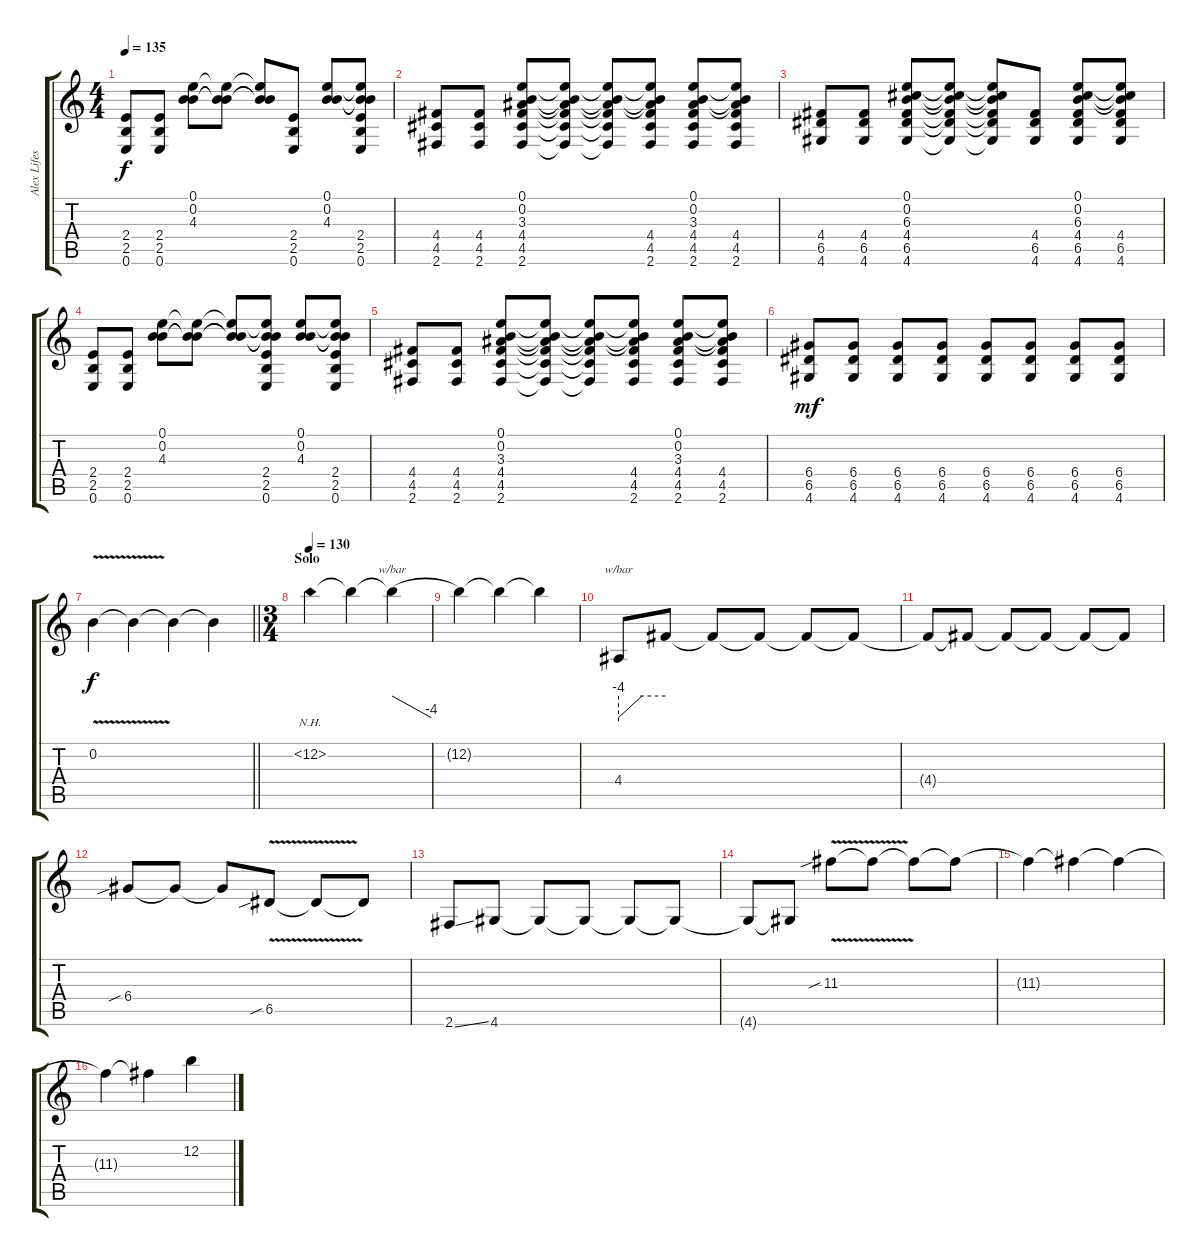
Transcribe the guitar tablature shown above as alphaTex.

\track ("Alex Lifeson" "Alex Lifes") {mute instrument overdrivenguitar}
\staff {score tabs}
\tuning (E4 B3 G3 D3 A2 E2) {hide}
\ts (4 4)
\tempo 135
\clef g2
\ks c
(2.4 2.5 0.6).8{dy f} (2.4 2.5 0.6).8 (0.1 0.2 4.3).8 (0.1{t} 0.2{t} 4.3{t}).8 (0.1{t} 0.2{t} 4.3{t}).8 (2.4 2.5 0.6).8 (0.1 0.2 4.3).8 (0.1{t} 0.2{t} 4.3{t} 2.4 2.5 0.6).8 |
(4.4 4.5 2.6).8 (4.4 4.5 2.6).8 (0.1 0.2 3.3 4.4 4.5 2.6).8 (0.1{t} 0.2{t} 3.3{t} 4.4{t} 4.5{t} 2.6{t}).8 (0.1{t} 0.2{t} 3.3{t} 4.4{t} 4.5{t} 2.6{t}).8 (0.1{t} 0.2{t} 3.3{t} 4.4 4.5 2.6).8 (0.1 0.2 3.3 4.4 4.5 2.6).8 (0.1{t} 0.2{t} 3.3{t} 4.4 4.5 2.6).8 |
(4.4 6.5 4.6).8 (4.4 6.5 4.6).8 (0.1 0.2 6.3 4.4 6.5 4.6).8 (0.1{t} 0.2{t} 6.3{t} 4.4{t} 6.5{t} 4.6{t}).8 (0.1{t} 0.2{t} 6.3{t} 4.4{t} 6.5{t} 4.6{t}).8 (4.4 6.5 4.6).8 (0.1 0.2 6.3 4.4 6.5 4.6).8 (0.1{t} 0.2{t} 6.3{t} 4.4 6.5 4.6).8 |
(2.4 2.5 0.6).8 (2.4 2.5 0.6).8 (0.1 0.2 4.3).8 (0.1{t} 0.2{t} 4.3{t}).8 (0.1{t} 0.2{t} 4.3{t}).8 (0.1{t} 0.2{t} 4.3{t} 2.4 2.5 0.6).8 (0.1 0.2 4.3).8 (0.1{t} 0.2{t} 4.3{t} 2.4 2.5 0.6).8 |
(4.4 4.5 2.6).8 (4.4 4.5 2.6).8 (0.1 0.2 3.3 4.4 4.5 2.6).8 (0.1{t} 0.2{t} 3.3{t} 4.4{t} 4.5{t} 2.6{t}).8 (0.1{t} 0.2{t} 3.3{t} 4.4{t} 4.5{t} 2.6{t}).8 (0.1{t} 0.2{t} 3.3{t} 4.4 4.5 2.6).8 (0.1 0.2 3.3 4.4 4.5 2.6).8 (0.1{t} 0.2{t} 3.3{t} 4.4 4.5 2.6).8 |
(6.4 6.5 4.6).8{dy mf} (6.4 6.5 4.6).8 (6.4 6.5 4.6).8 (6.4 6.5 4.6).8 (6.4 6.5 4.6).8 (6.4 6.5 4.6).8 (6.4 6.5 4.6).8 (6.4 6.5 4.6).8 |
\barLineRight lightlight
0.2{v}.4{dy f} 0.2{t}.4 0.2{t}.4 0.2{t}.4 |
\ts (3 4)
\section ("" "Solo")
\tempo 130
12.2{nh}.4 12.2{t}.4 12.2{t}.4{tbe (dive default 0 0 60 -16)} |
12.2{t}.4 12.2{t}.4 12.2{t}.4 |
4.4.8{tbe (custom default 0 -16 30 0 60 0)} 4.4{t}.8 4.4{t}.8 4.4{t}.8 4.4{t}.8 4.4{t}.8 |
4.4{t}.8 4.4{t}.8 4.4{t}.8 4.4{t}.8 4.4{t}.8 4.4{t}.8 |
6.4{sib}.8 6.4{t}.8 6.4{t}.8 6.5{v sib}.8 6.5{t}.8 6.5{t}.8 |
2.6{ss}.8 4.6.8 4.6{t}.8 4.6{t}.8 4.6{t}.8 4.6{t}.8 |
4.6{t}.8 4.6{t}.8 11.3{v sib}.8 11.3{t}.8 11.3{t}.8 11.3{t}.8 |
11.3{t}.4 11.3{t}.4 11.3{t}.4 |
11.3{t}.4 11.3{t}.4 12.2.4
